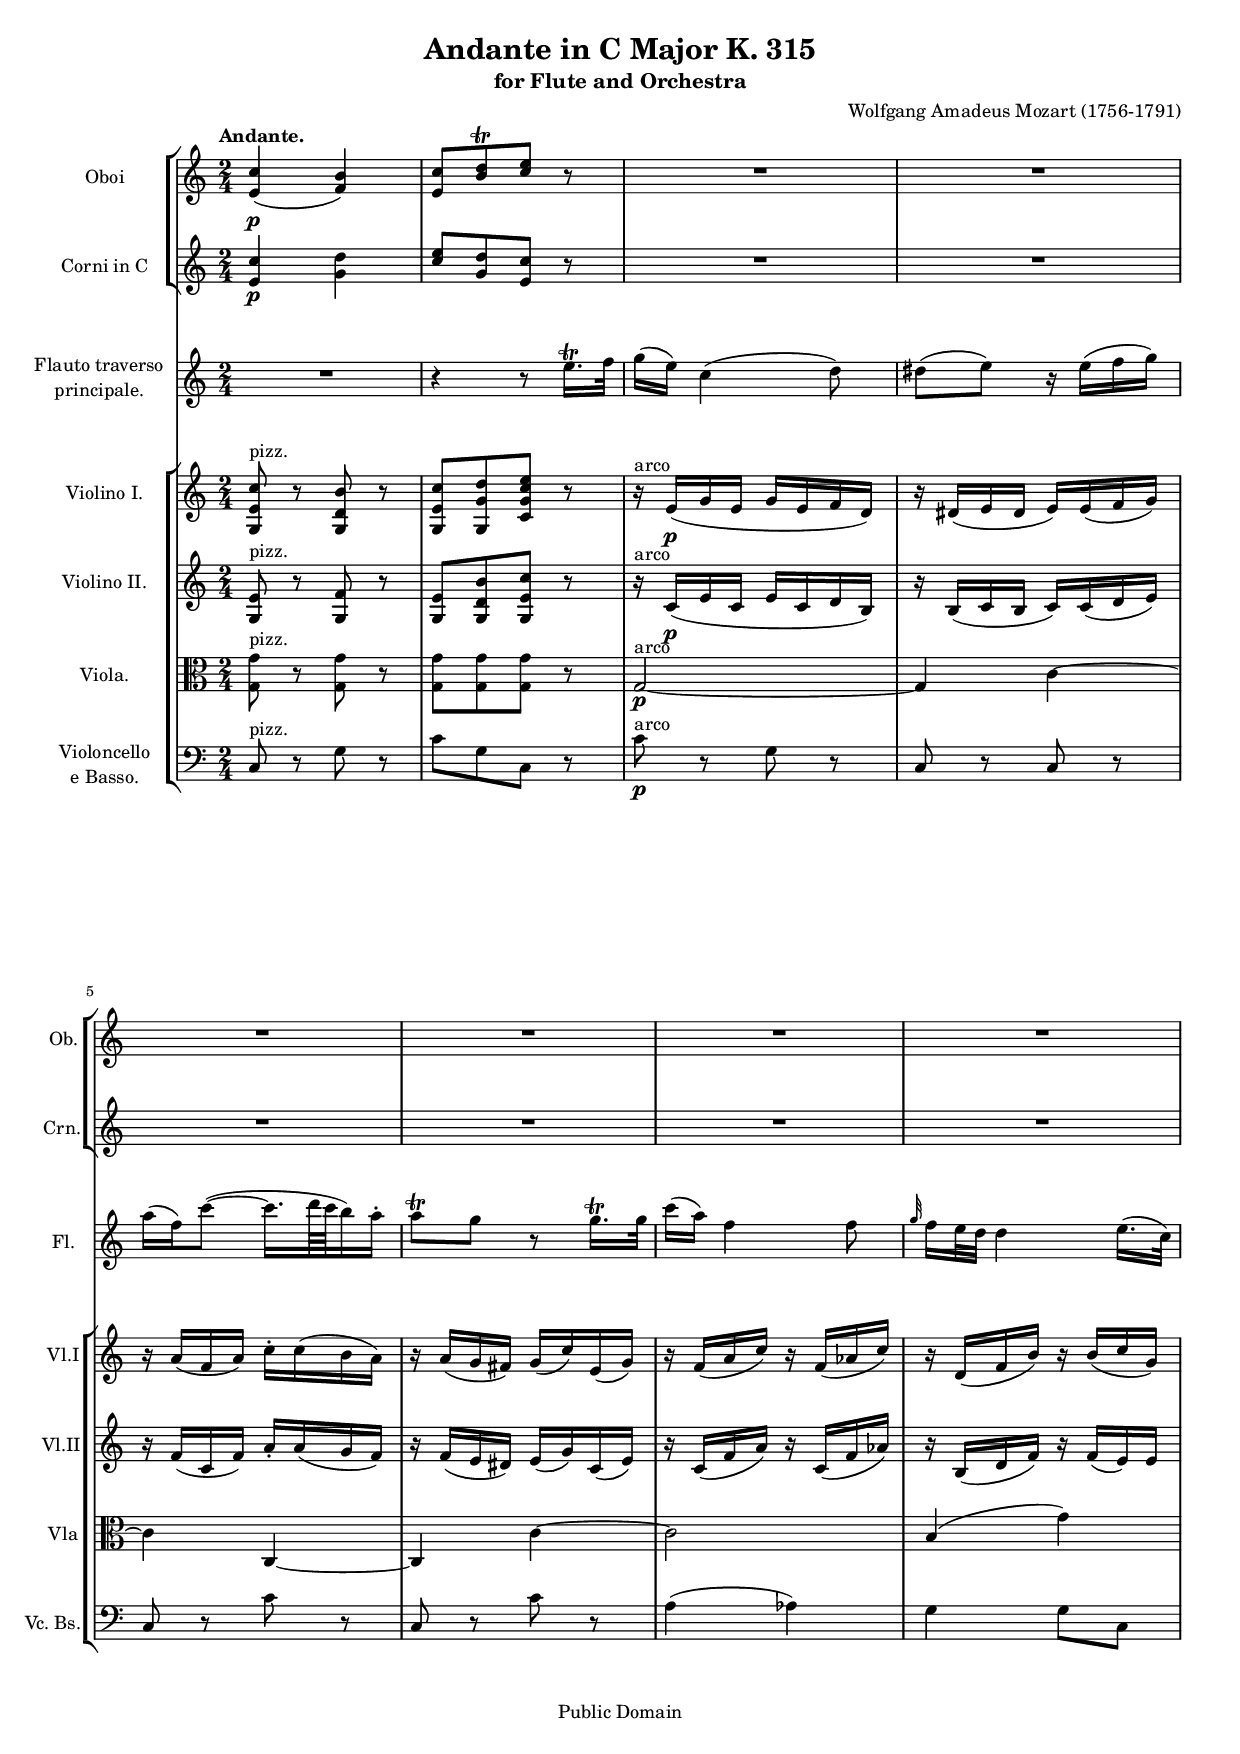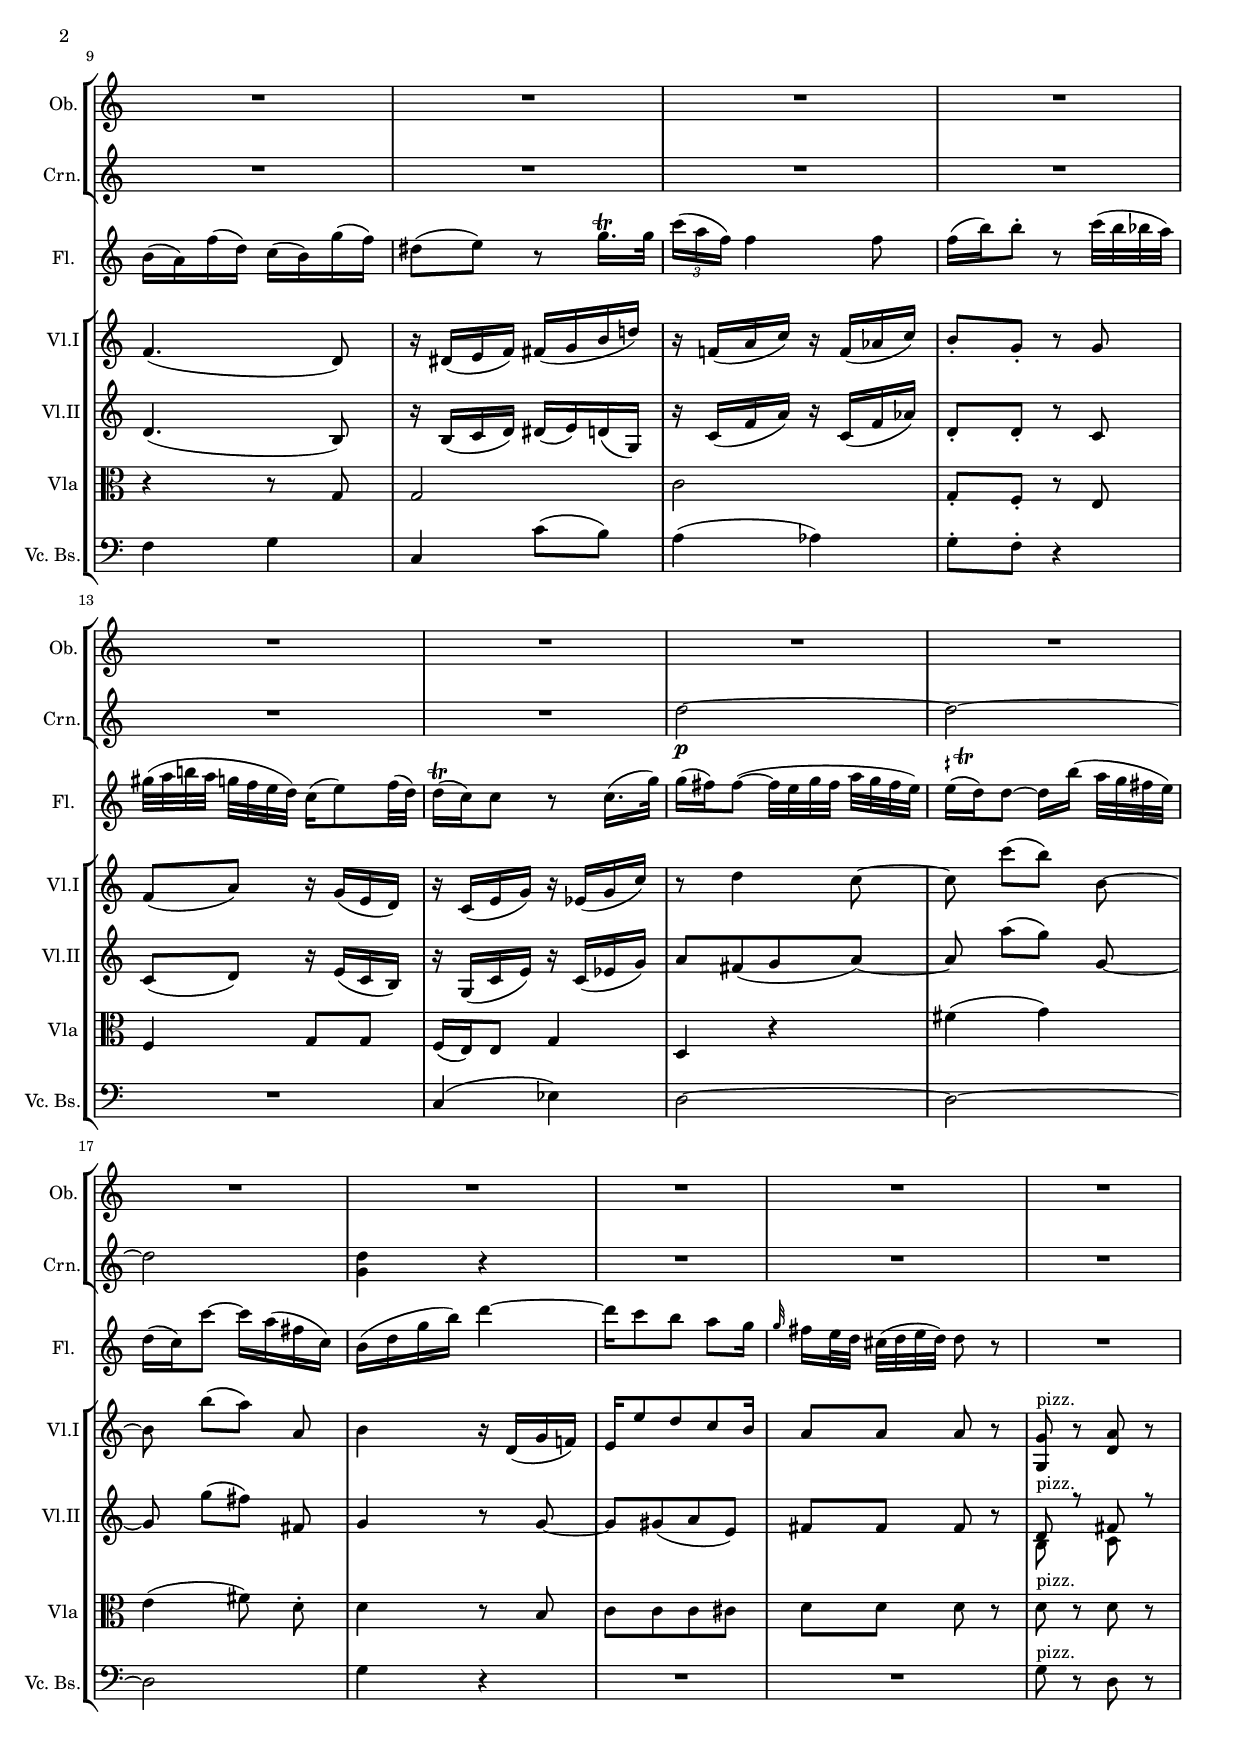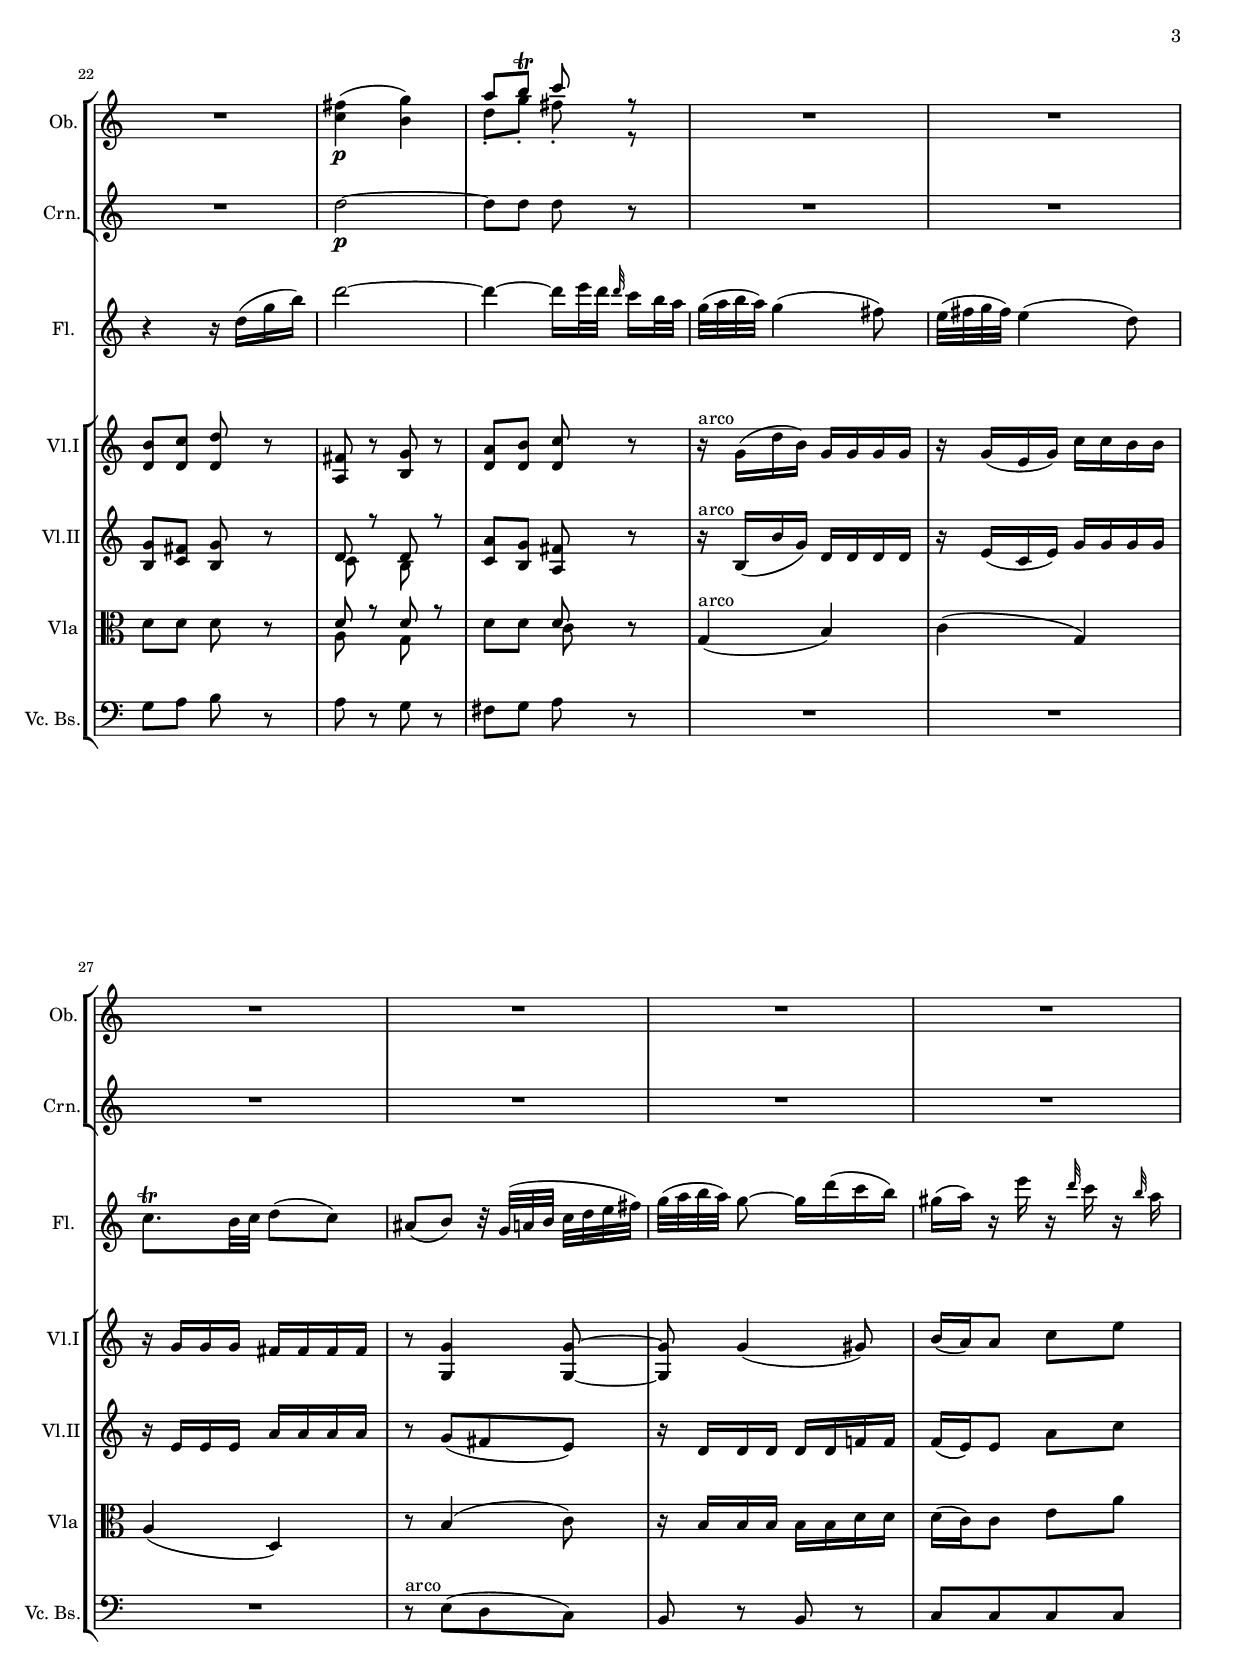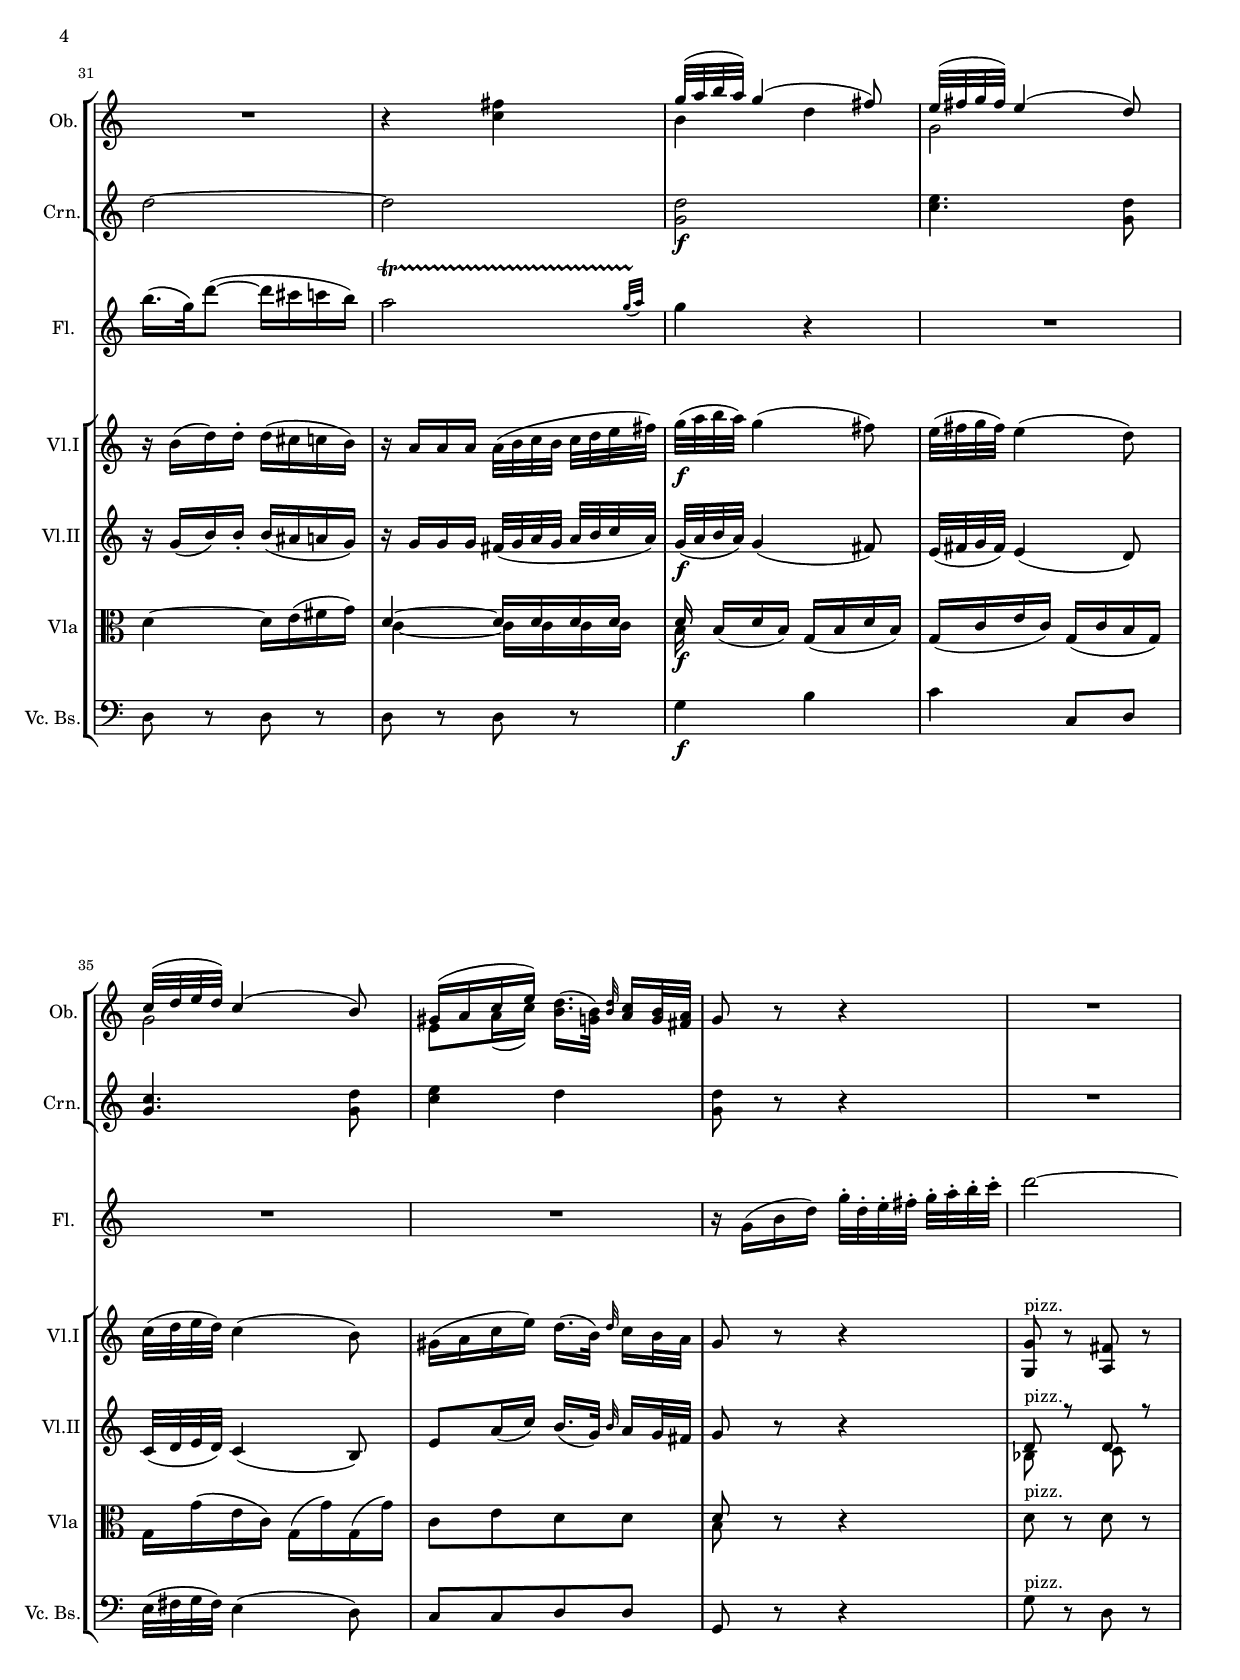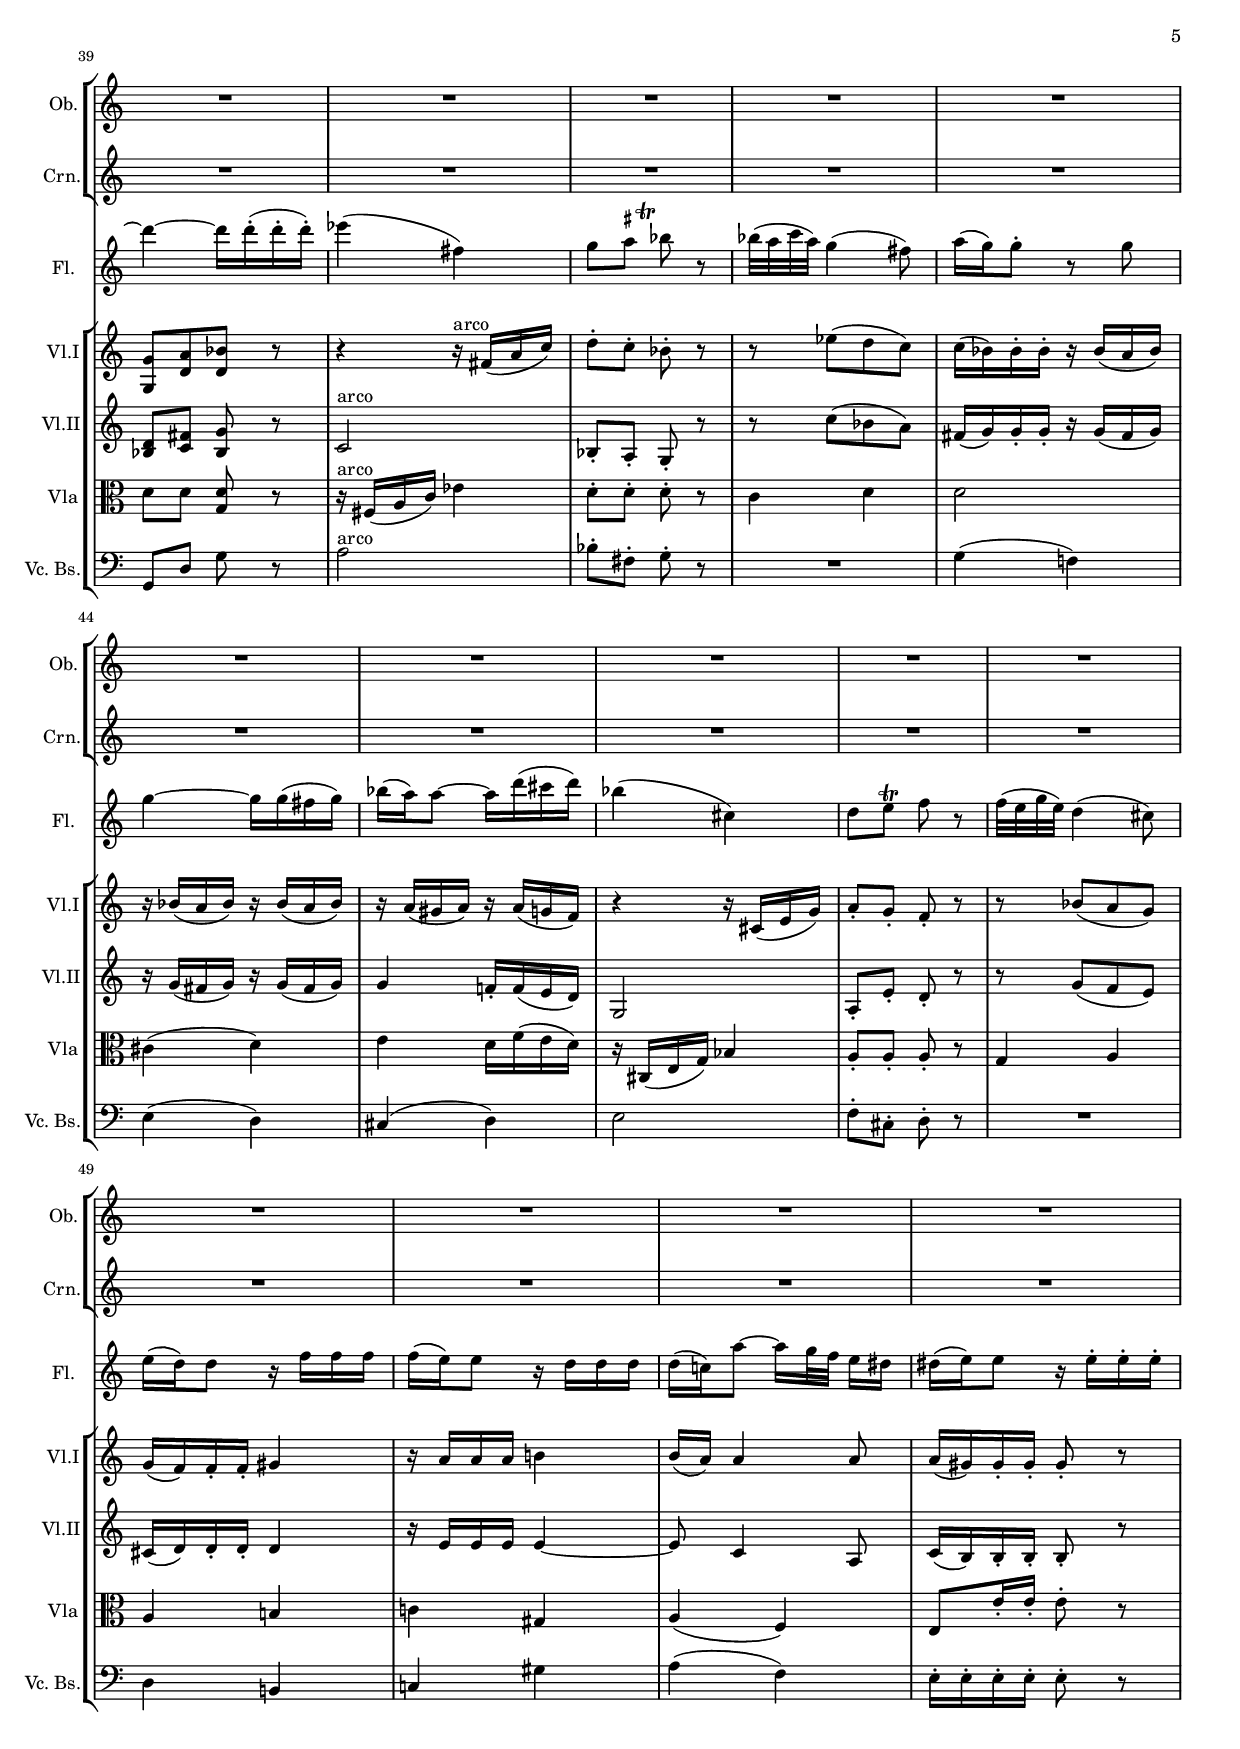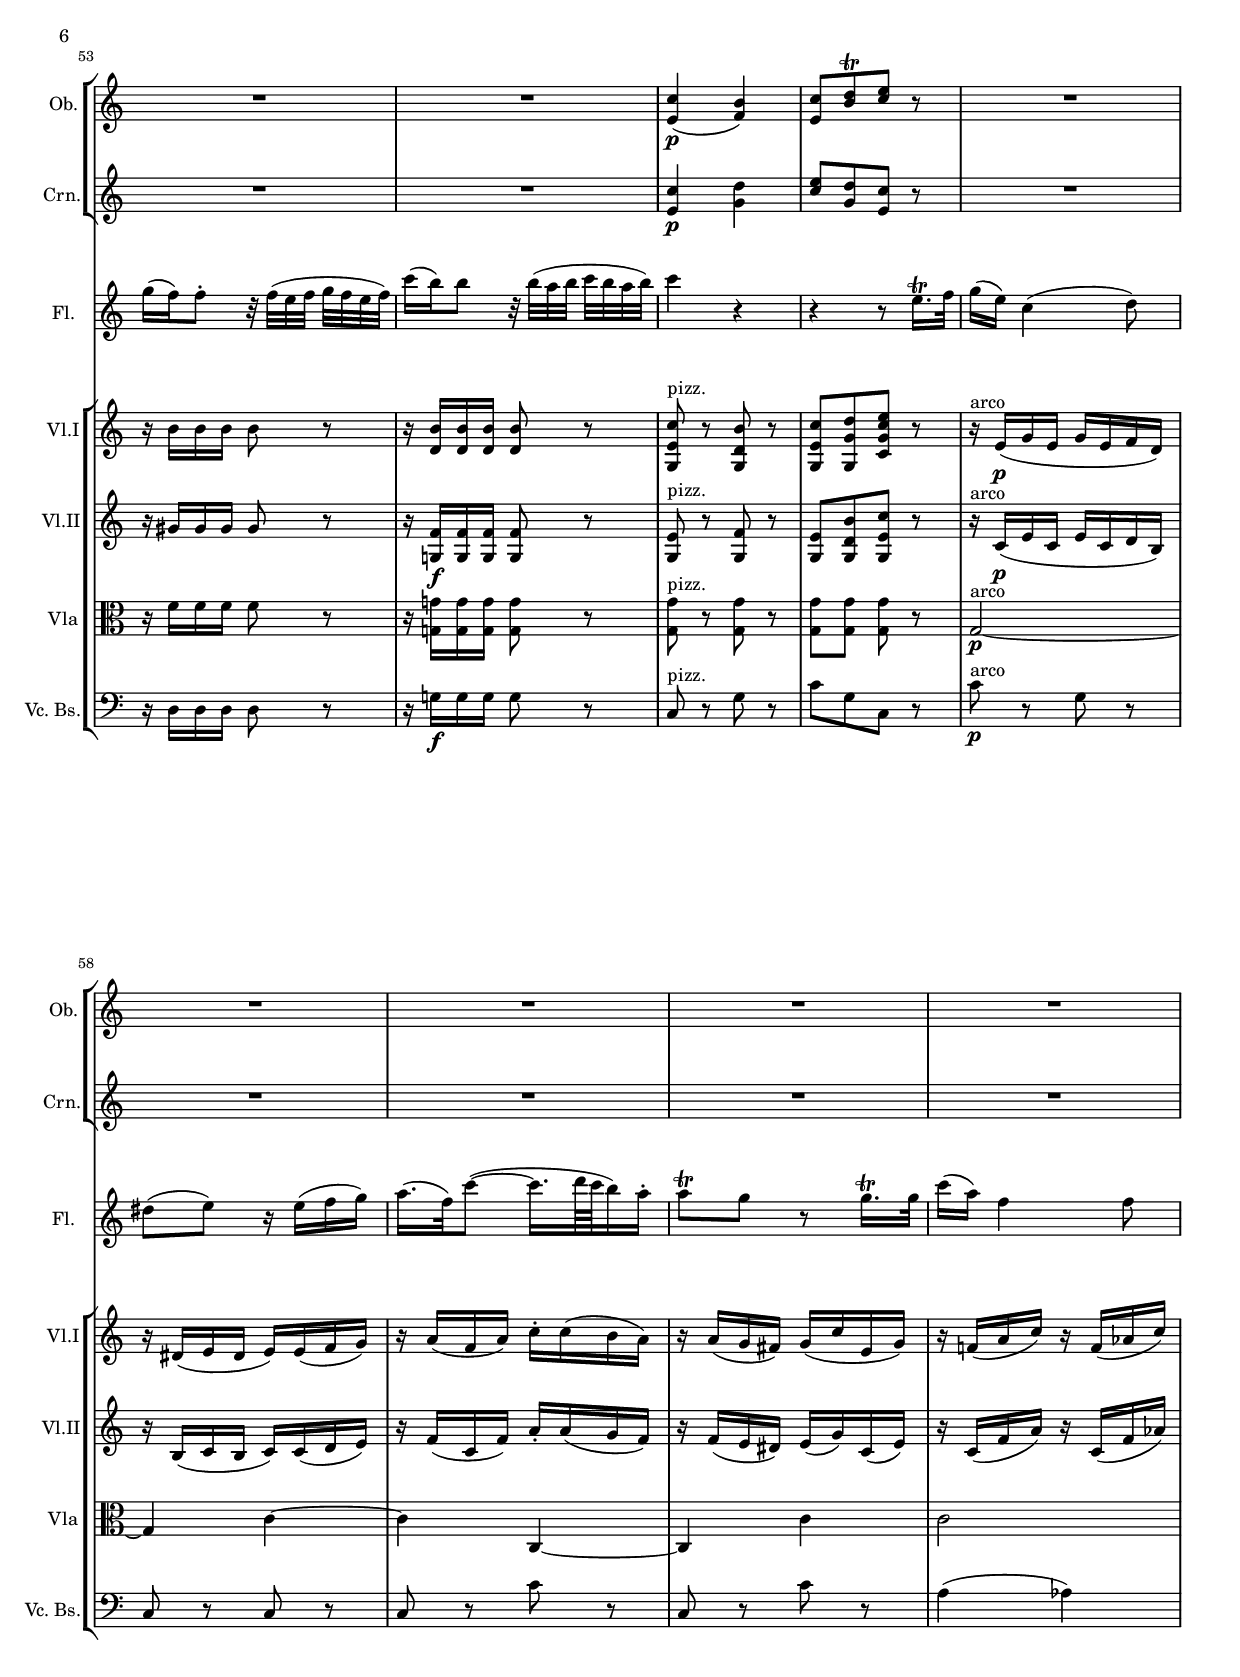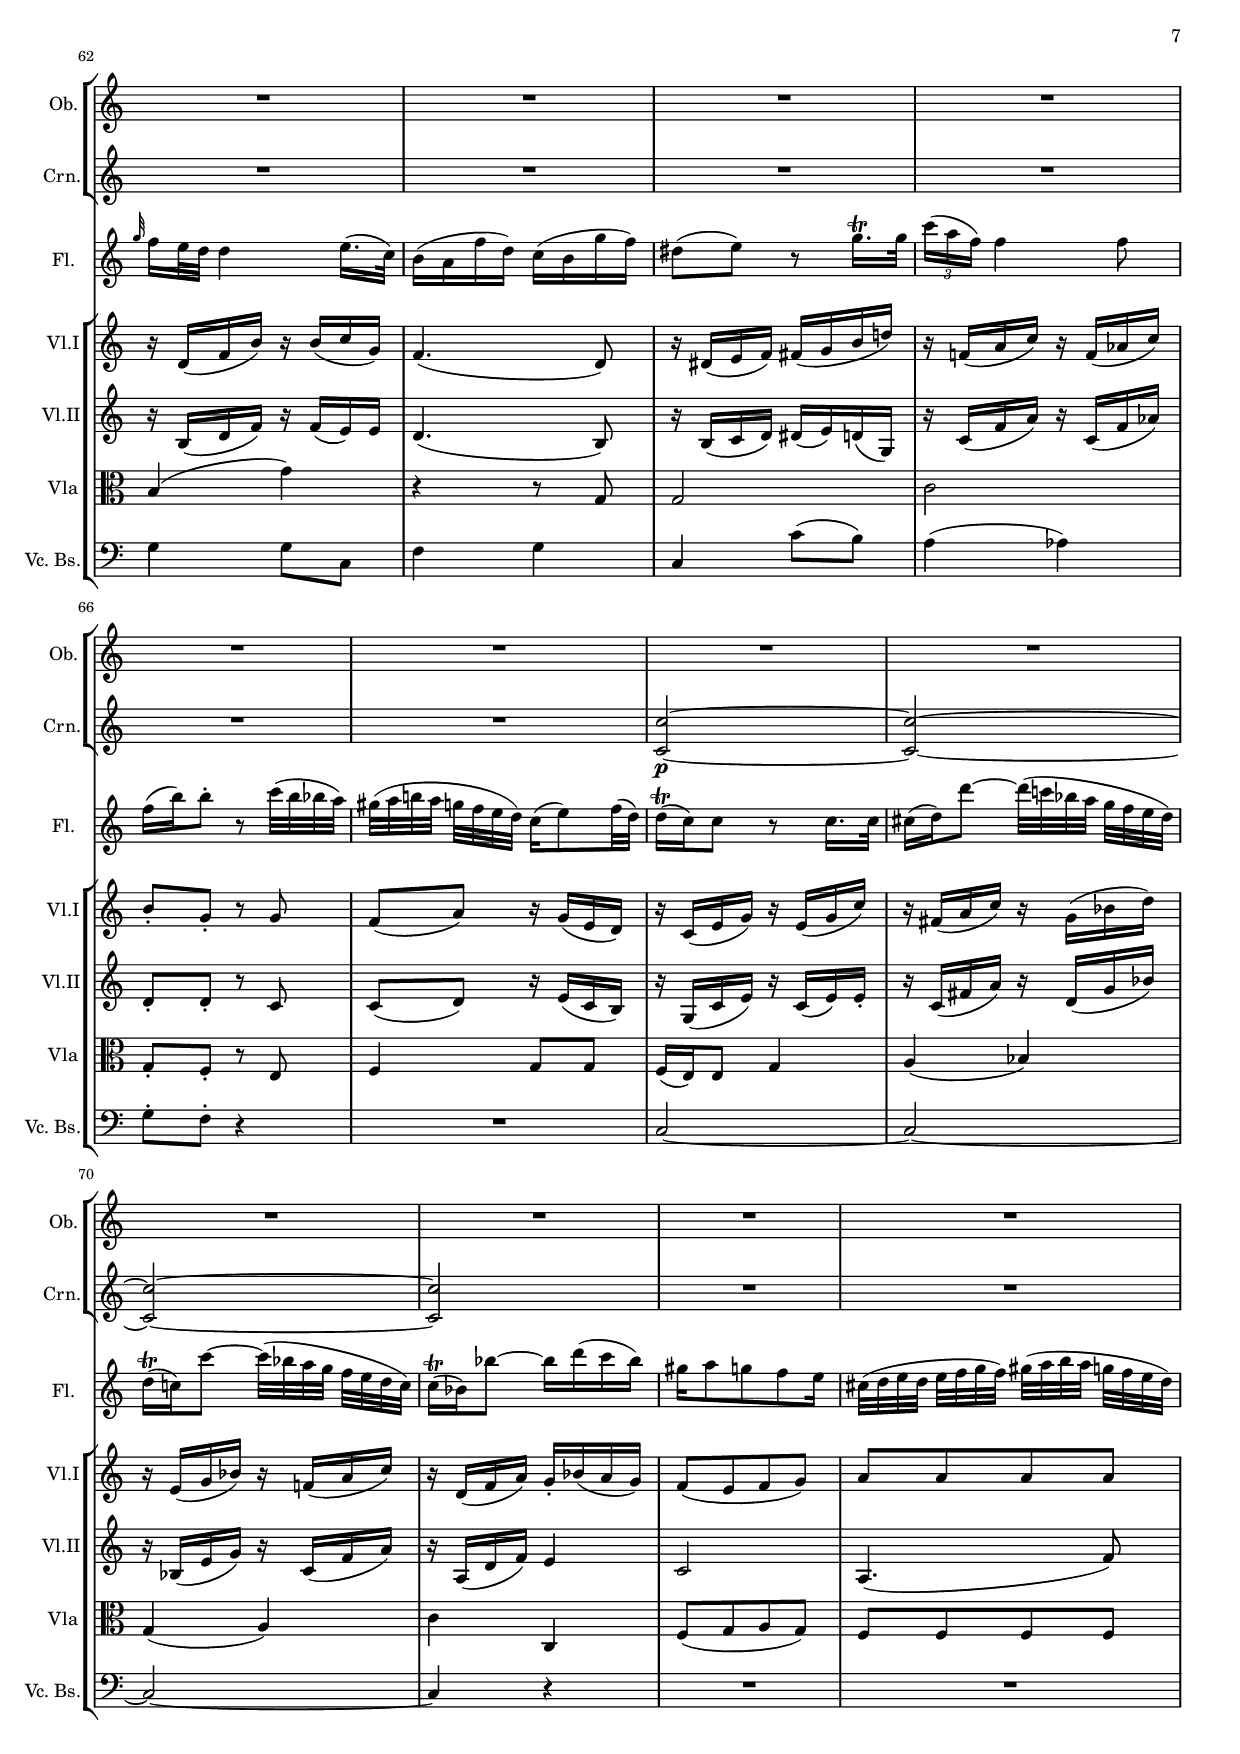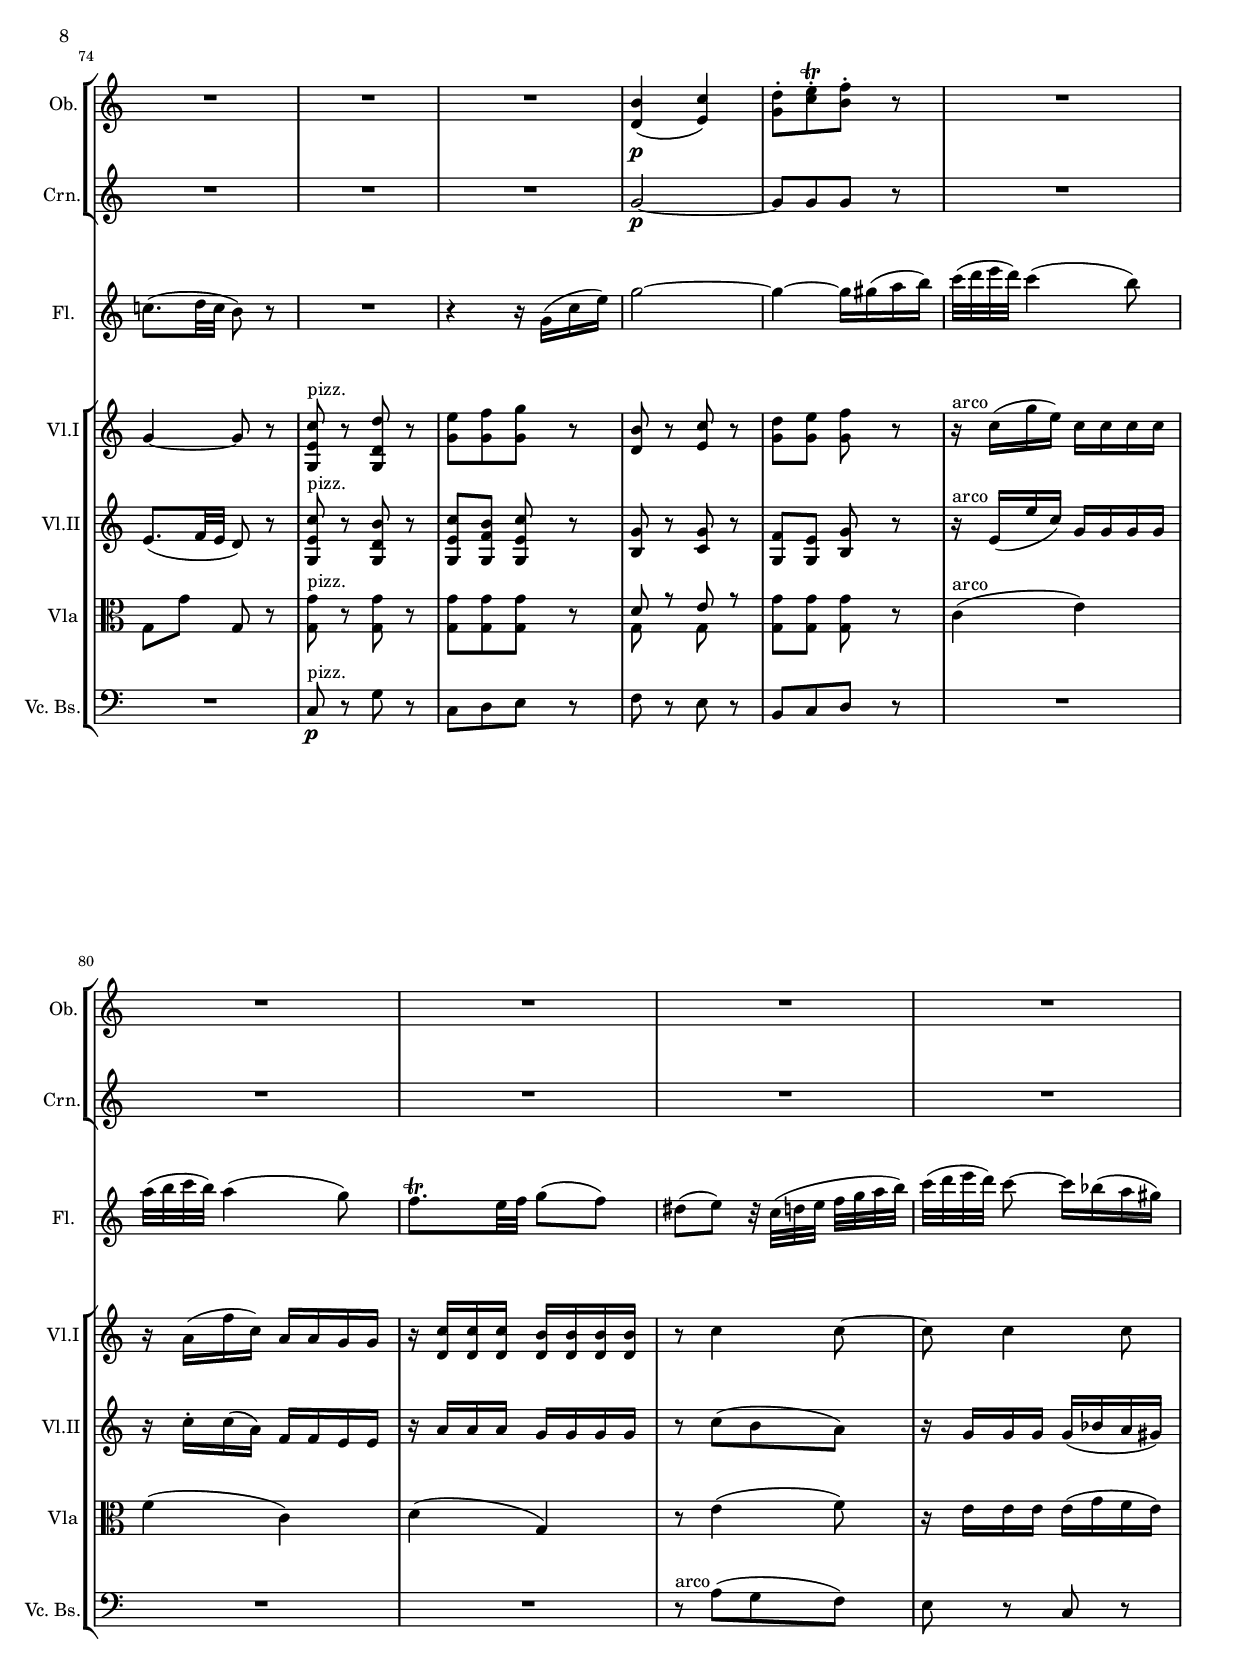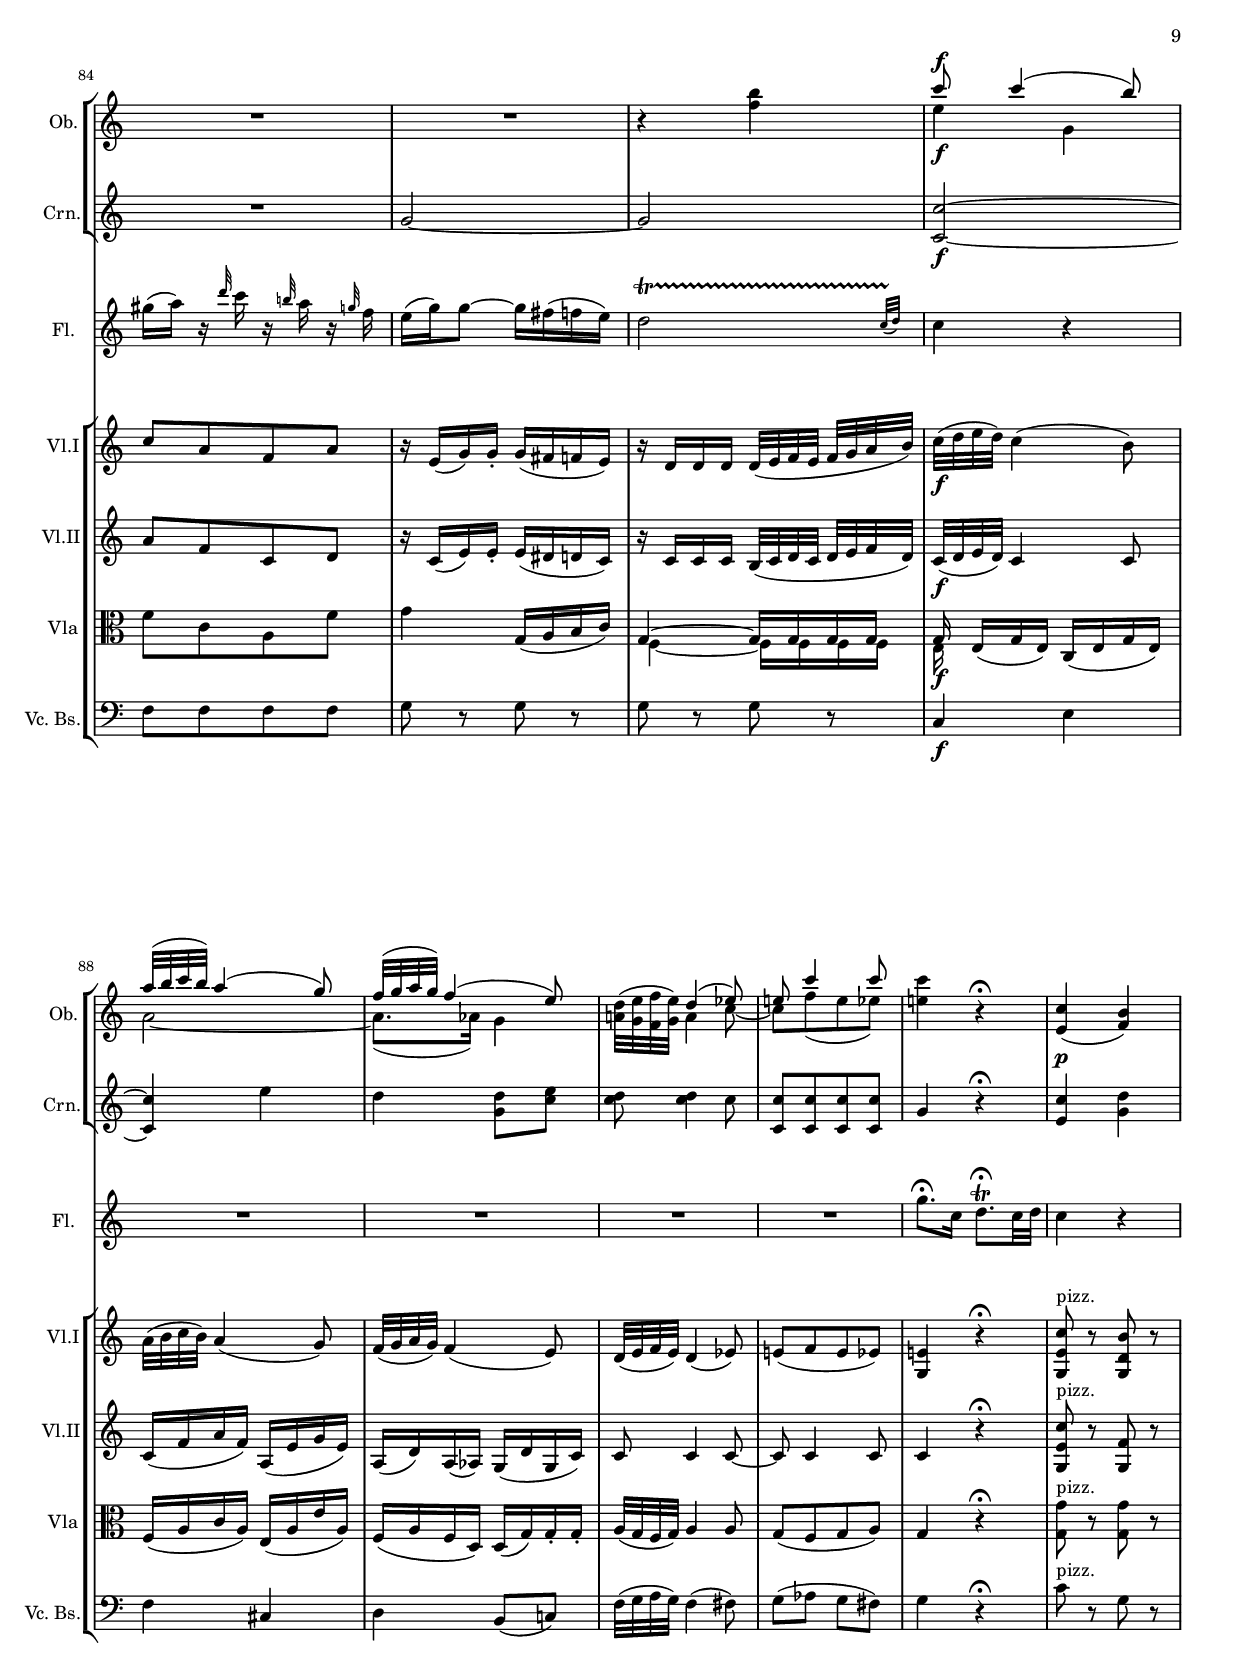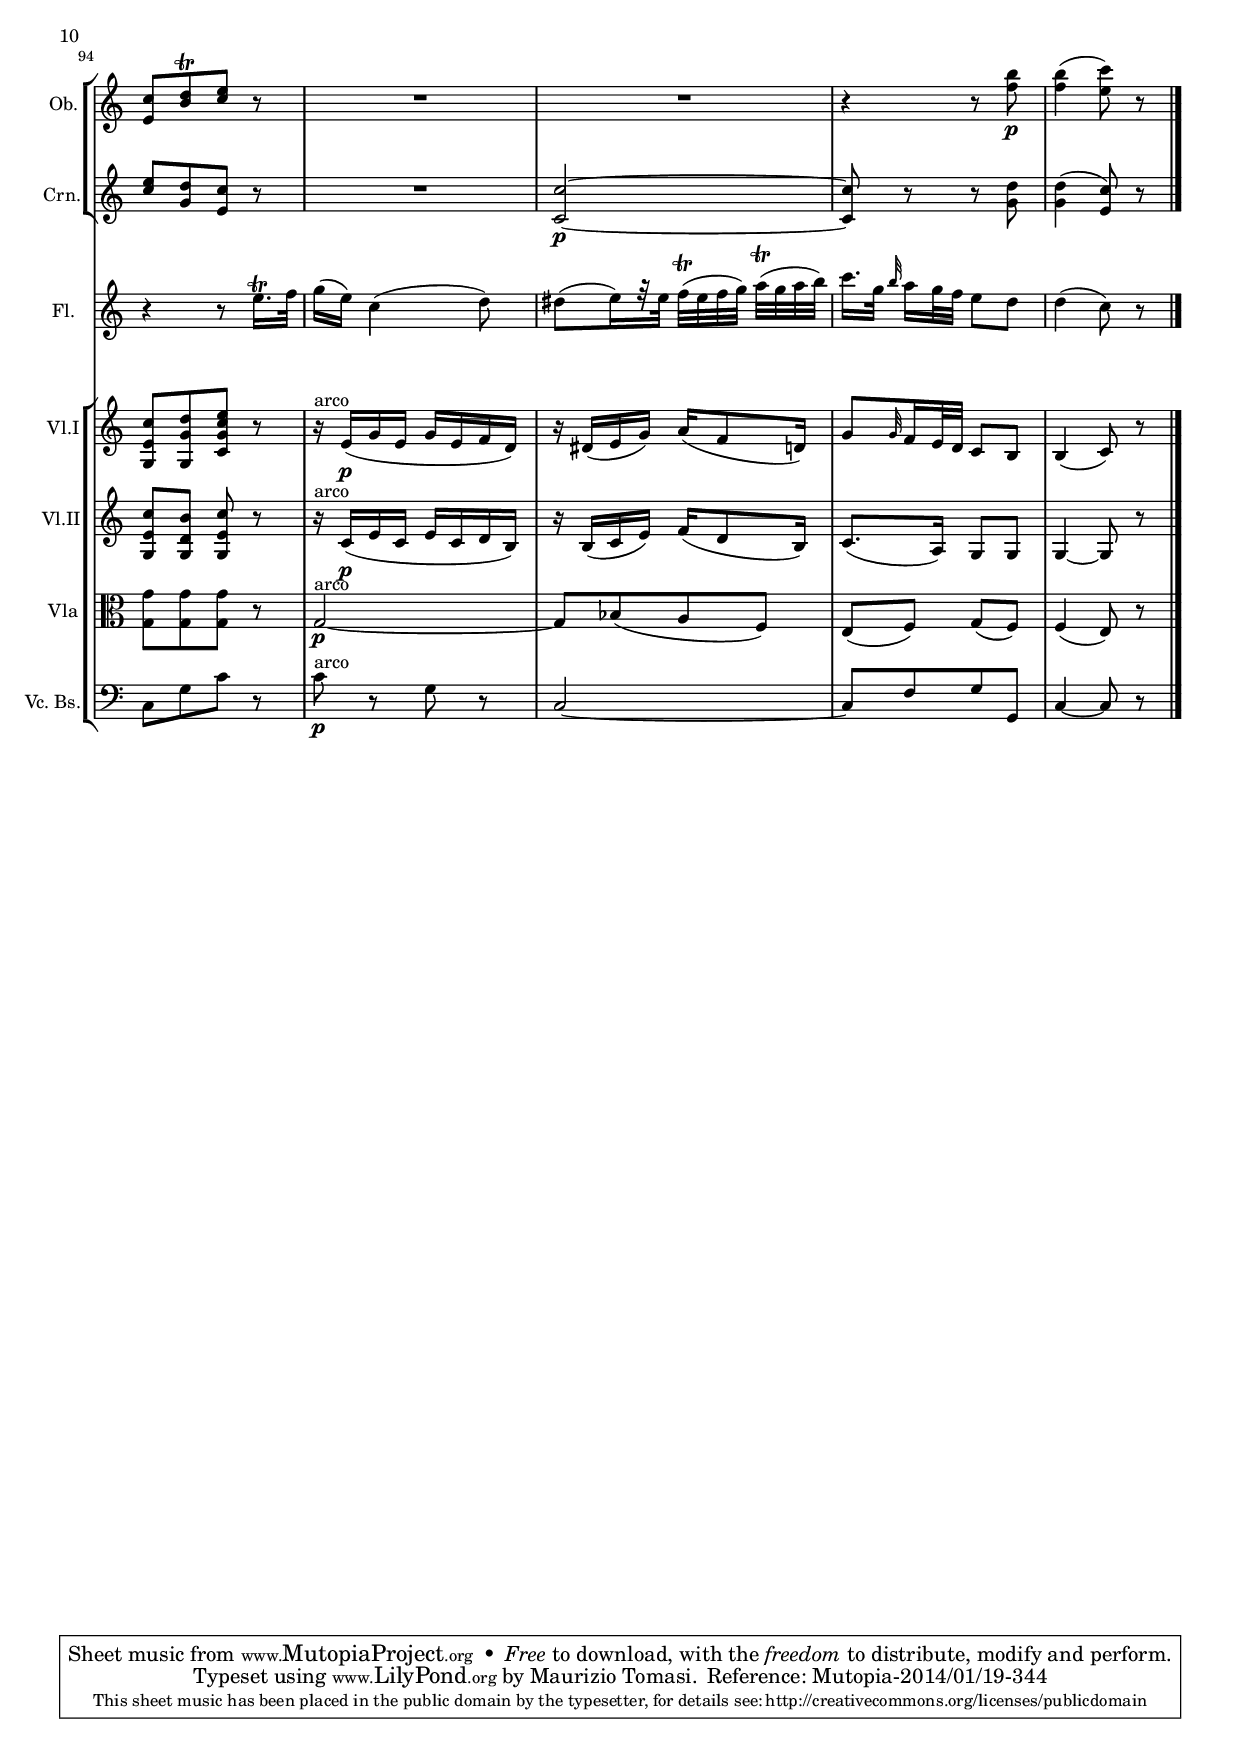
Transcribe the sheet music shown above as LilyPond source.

% -*- LilyPond -*-

\version "2.18.0"

#(set-global-staff-size 16)

\include "defs.ly"

%\include "oboi.ly"
\version "2.18.0"
oboeIPart =  \relative c'' {
    \key c \major
    \clef violin

    \noTupletBracket

    c4(\p b)
    | c8[ d\trill e] r
    | R2*20
    | fis4(\p g)
    | \partcombineApart a8 b\trill c r \partcombineAutomatic
    | R2*7
    | r4 fis,
    | g32( a b a) g4( fis8)
    | e32( fis g fis) e4( d8)
    | c32( d e d) c4( b8)
    | gis16[( a c e)] d16.[( b32)] \grace { d } c16[ b32 a]
    | g8 r r4
    | R2*17
    | c4(\p b)
    | c8[ d\trill e] r
    | R2*20
    | b4(\p c) 
    | d8[ e\trill f] r
    | R2*7
    | r4 b
    | c8\f c4( b8)
    | a32( b c b) a4( g8)
    | f32( g a g) f4( e8)

% 90
    | d32( e f e) d4( es8)
    | e!8 c'4 c8
    | c4 r\fermata
    | c,(\p b)
    | c8[ d\trill e] r
    | R2*2
    | r4 r8 b'\p
    | b4( c8) r

    \bar "|."
}

\version "2.18.0"
oboeIIPart =  \relative e' {
    \key c \major
    \clef violin

    \noTupletBracket

    \lowerDynamics e4(\p f)
    | e8[ b'\trill c] r
    | R2*20
    | c4( b)
    | d8-. g-. fis-. r
    | R2*7
    | r4 c
    | b d
    | g,2
    | g
    | e8[ a16( c)] b16.[( g32)] \grace { b } a16[ g32 fis]
    | g8 r r4
    | R2*17
    | e4(\p f)
    | e8[ b'\trill c] r
    | R2*20
    | \lowerDynamics d,4(\p e)
    | g8[-. c-. b-.] r
    | R2*7
    | r4 f'
    | e\f g,
    | a2 ~
    | a8.( as16) g4

% 90
    | a!32( g f g) a4 c8 ~
    | c[ f( e es)]
    | e!4 r\fermata
    | \lowerDynamics e,4(\p f)
    | e8[ b'\trill c] r
    | R2*2
    | r4 r8 f\p
    | f4( e8) r

    \bar "|."
}

%\include "horns.ly"
\version "2.18.0"
hornIPart =  \relative c'' {
    \key c \major
    \clef violin

    \noTupletBracket
    
    c4\p d
    | e8[ d c] r
    | R2*12
    | d2\p ~
    | d ~
    | d
    | d4 r
    | R2*4
    | d2\p ~
    | d8 d d r
    | R2*6

% 31
    | d2 ~
    | d
    | d\f
    | e4. d8
    | c4. d8
    | e4 d
    | d8 r r4
    | R2*17
    | c4\p d
    | e8[ d c] r
    | R2*11
    | c2\p ~
    | c ~
    | c ~
    | c
    | R2*5
    | g2\p ~
    | g8[ g g] r
    | R2*6
    | g2 ~
    | g
    | c\f ~
    | c4 e
    | d d8 e

% 90
    | d d4 c8
    | c[ c c c]
    | g4 r\fermata
    | c4 d
    | e8[ d c] r
    | R2
    | c2\p ~
    | c8 r r d
    | d4( c8) r

    \bar "|."
}

\version "2.18.0"
hornIIPart =  \relative e' {
    \key c \major
    \clef violin

    \noTupletBracket
    
    e4\p g
    | c8[ g e] r
    | R2*12
    | d'2\p ~
    | d ~
    | d
    | g,4 r
    | R2*4
    | d'2\p ~
    | d8 d d r
    | R2*6

% 31
    | d2 ~
    | d
    | g,\f
    | c4. g8
    | g4. g8
    | c4 d
    | g,8 r r4
    | R2*17
    | e4\p g
    | c8[ g e] r
    | R2*11
    | c2\p ~
    | c ~
    | c ~
    | c
    | R2*5
    | g'2\p ~
    | g8[ g g] r
    | R2*6
    | g2 ~
    | g
    | c,\f ~
    | c4 e'
    | d g,8 c

% 90
    | c c4 c8
    | c,[ c c c]
    | g'4 r\fermata
    | e4 g
    | c8[ g e] r
    | R2
    | c2\p ~
    | c8 r r g'
    | g4( e8) r

    \bar "|."
}

\version "2.18.0"

flutePart =  \relative e'' {
#(define afterGraceFraction (cons 15 16))
    \key c \major
    \clef violin

    \noTupletBracket

    R2
    | r4 r8 e16.\trill f32
    | g16( e) c4( d8)
    | dis( e) r16 e( f g)
    | a( f) c'8( ~ c16. d64 c b16) a-.
    | a8\trill g r g16.\trill g32
    | c16( a) f4 f8
    | \grace { g32 } f16 e32 d d4 e16.( c32)
    | b16( a) f'( d) c( b) g'( f)

% 10
    | dis8( e) r g16.\trill g32
    | \tuplet 3/2 { c16( a f) } f4 f8
    | f16( b) b8-. r c32( b bes a)
    | gis( a b! a g[ f e d)] c16( e8) f32( d)
    | d16(\trill c) c8 r c16.( g'32)
    | g16( fis) fis8( ~ fis32 e g fis a[ g fis e)]
    | e16(^\markup { \tiny \semisharp
		      \hspace #0.3 \musicglyph #"scripts.trill" }
      d) d8 ~ d16 b'( a32[ g fis e)]
    | d16( c) c'8 ~ c16 a( fis c)
    | b( d g b) d4 ~
    | d16 c8 b a[ g16]

% 20
    | \grace { g32 } fis16 e32 d cis[( d e d)] d8 r
    | R2
    | r4 r16 d( g b)
    | d2 ~
    | d4 ~ d16 e32 d \grace { d32 } c16[ b32 a]
    | g( a b a) g4( fis8)
    | e32( fis g fis) e4( d8)
    | c8.\trill b32 c d8( c)
    | ais( b) r32 g( a b c[ d e fis)]
    | g[( a b a)] g8 ~ g16 d'( c b)

% 30
    | gis( a) r e' r \grace { d32 } c16 r \grace { b32 } a16
    | b16.( g32) d'8( ~ d16 cis c b)
    | \afterGrace a2 \startTrillSpan { g32[( a)] \stopTrillSpan }
    | g4 r
    | R2*3
    | r16 g,( b d) g32-. d-. e-. fis-. g-.[ a-. b-. c-.]
    | d2 ~
    | d4 ~ d16 \raiseSlur d-.( d-. d-.)

% 40
    | es4( fis,)
    | g8 a^\markup { \tiny \sharp
		     \hspace #0.3 \musicglyph #"scripts.trill" }
      bes r
    | bes32( a c a) g4( fis8)
    | a16( g) g8-. r g
    | g4 ~ g16 g( fis g)
    | bes( a) a8 ~ a16 d( cis d)
    | bes4( cis,)
    | d8 e\trill f r
    | f32( e g e) d4( cis8)
    | e16( d) d8 r16 f f f

% 50
    | f( e) e8 r16 d d d
    | d( c!) a'8 ~ a16 g32 f e16[ dis]
    | dis( e) e8 r16 e-. e-. e-.
    | g( f) f8-. r32 f( e f g[ f e f)]
    | c'16( b) b8 r32 b( a b c[ b a b)]
    | c4 r
    | r r8 e,16.\trill f32
    | g16( e) c4( d8)
    | dis( e) r16 e( f g)
    | a16.[( f32) c'8(] ~ c16. d64 c b16) a-.

% 60
    | a8\trill g r g16.\trill g32
    | c16( a) f4 f8
    | \grace { g32 } f16e32 d d4 e16.( c32)
    | b16( a f'd) c( b g' f)
    | dis8( e) r g16.\trill g32
    | \tuplet 3/2 { c16( a f) } f4 f8
    | f16( b) b8-. r c32( b bes a)
    | gis[( a b! a] g[ f e d)] c16( e8) f32( d)
    | d16(\trill c) c8 r c16. c32
    | cis16( d) d'8 ~ d32[( c! bes a] g[ f e d)]

% 70
    | d16(\trill c!) c'8 ~ c32[( bes a g] f[ e d c)]
    | c16(\trill bes) bes'8 ~ bes16 d( c bes)
    | gis a8 g f e16
    | cis32[( d e d] e[ f g f)] gis[( a b a] g[ f e d)]
    | c!8.( d32 c b8) r
    | R2
    | r4 r16 g( c e)
    | g2 ~
    | g4 ~ g16 gis( a b)
    | c32( d e d) c4( b8)

% 80
    | a32( b c b) a4( g8)
    | f8.\trill e32 f g8( f)
    | dis( e) r32 c[( d e] f g a b)
    | c[( d e d)] c8 ~ c16[ bes( a gis)]
    | gis( a) r \grace { d32 } c16 r \grace { b!32 } a16 r \grace { g32 } f16
    | e( g) g8 ~ g16 fis( f e)
    | \afterGrace d2 \startTrillSpan { c32[( d)] \stopTrillSpan}
    | c4 r
    | R2*4

% 92
    | g'8.\fermata c,16 d8.\trill\fermata c32 d
    | c4 r
    | r r8 e16.\trill f32
    | g16( e) c4( d8)
    | dis[( e16) r32 e] \raiseScript f32[(\trill e f g)]
      \raiseScript a[(\trill g a b)]
    | c16. g32 \grace { b } a16[ g32 f] e8 d
    | d4( c8) r

    \bar "|."
}

\version "2.18.0"
violinIPart =  \relative g {
    \key c \major
    \clef violin

    \noTupletBracket

    <g e' c'>8^\markup { pizz. } r <g d' b'> r
    | <g e' c'> [ <g g' d'> <c g' c e> ] r
    | r16^\markup { arco } \lowerDynamics e(\p g e g e f d)
    | r dis( e dis e) e( f g)
    | r a( f a) c-. c( b a)
    | r a( g fis) g( c) e,( g)
    | r f( a c) r f,( as c)
    | r d,( f b) r b( c g)
    | f4.( d8)
    | r16 dis( e f) fis( g b d!)

% 10
    | r f,!( a c) r f,( as c)
    | b8-. g-. r g
    | f( a) r16 g( e d)
    | r c( e g) r es( g c)
    | r8 d4 c8 ~
    | c c'([ b]) b, ~
    | b b'[( a]) a,
    | b4 r16 d,( g f!)
    | e16[ e'8 d c b16]
    | a8 a a r

% 20
    | <g, g'>^\markup { pizz. } r <d' a'> r
    | <d b'> <d c'> <d d'> r
    | <a fis'> r <b g'> r
    | <d a'> <d b'> <d c'> r
    | r16^\markup { arco } g( d' b) g g g g
    | r g( e g) c c b b
    | r g g g fis fis fis fis
    | r8 <g, g'>4 <g g'>8 ~
    | <g g'> g'4( gis8)

% 30
    | b16( a) a8 c e
    | r16 b( d) d-. d( cis c b)
    | r a a a a32( b c b c[ d e fis)]
    | g(\f a b a) g4( fis8)
    | e32( fis g fis) e4( d8)
    | c32( d e d) c4( b8)
    | gis16( a c e) d16.( b32) \grace { d32 } c16[ b32 a]
    | g8 r r4
    | <g, g'>8^\markup { pizz. } r <a fis'> r
    | <g g'>8[ <d' a'> <d bes'>] r

% 40
    | r4 r16^\markup { arco } fis( a c)
    | d8-. c-. bes-. r
    | r es[( d c)]
    | c16( bes) bes-. bes-. r bes( a bes)
    | r bes( a bes) r bes( a bes)
    | r a( gis a) r a( g f)
    | r4 r16 cis( e g)
    | a8-. g-. f-. r
    | r bes[( a g)]
    | g16( f) f-. f-. gis4

% 50
    | r16 a a a b!4
    | b16( a) a4 a8
    | a16( gis) gis-. gis-. gis8-. r
    | r16 b b b b8 r
    | r16 <d,\f b'>16[ q q ] q8 r
    %| r16 { d,\f d d d8 } { b'16 b b b8 } r8
    | <g, e' c'>^\markup { pizz. } r <g d' b'> r
    | <g e' c'>[ <g g' d'> <c g' c e>] r
    | r16^\markup { arco } \lowerDynamics e(\p g e g e f d)
    | r dis( e dis e) e( f g)
    | r a( f a) c-. c( b a)

% 60
    | r a( g fis) g( c e, g)
    | r f!( a c) r f,( as c)
    | r d,( f b) r b( c g)
    | f4.( d8)
    | r16 dis( e f) fis( g b d!)
    | r16 f,!( a c) r f,( as c)
    | b8-. g-. r g
    | f( a) r16 g( e d)
    | r c( e g) r e( g c)
    | r fis,( a c) r g( bes d)

% 70
    | r e,( g bes) r f!( a c)
    | r d,( f a) g-. bes( a g)
    | f8[( e f g)]
    | a[ a a a]
    | g4 ~ g8 r
    | <g, e' c'>^\markup { pizz. } r <g d' d'> r
    | <g' e'>8[ <g f'> <g g'>] r
    | <d b'> r <e c'> r
    | <g d'>8[ <g e'>] <g f'> r
    | r16^\markup { arco } c16( g' e) c c c c

% 80
    | r a( f' c) a a g g
    | r << { d d d d d d d } { c' c c b b b b } >>
    | r8 c4 c8 ~
    | c c4 c8
    | c[ a f a]
    | r16 e( g) g-. g( fis f e)
    | r d d d d32( e f e f[ g a b)]
    | c(\f d e d) c4( b8)
    | a32( b c b) a4( g8)
    | f32( g a g) f4( e8)

% 90
    | d32( e f e) d4( es8)
    | e![( f e es)]
    | <g, e'!>4 r\fermata
    | <g e' c'>8^\markup { pizz. } r <g d' b'> r
    | <g e' c'>[ <g g' d'> <c g' c e>] r
    | r16^\markup { arco } \lowerDynamics e(\p g e g e f d)
    | r dis( e g) a[( f8 d16])
    | g8[ \grace { g32 } f16 e32 d] c8 b
    | b4( c8) r

    \bar "|."
}

\version "2.18.0"
violinIIPart =  \relative g {
    \key c \major
    \clef violin

    \noTupletBracket

    <g e'>8^\markup { pizz. } r <g f'> r
    | <g e'>[ <g d' b'> <g e' c'>] r
    | r16^\markup { arco } \lowerDynamics c(\p e c e c d b)
    | r b( c b c) c( d e)
    | r f( c f) a-. a( g f)
    | r f( e dis) e( g) c,( e)
    | r c( f a) r c,( f as)
    | r b,( d f) r f( e) e
    | d4.( b8)

% 10
    | r16 b( c d) dis( e) d( g,)
    | r16 c( f a) r c,( f as)
    | d,8-. d-. r c
    | c( d) r16 e( c b)
    | r g( c e) r c( es g)
    | a8[ fis( g a)] ~
    | a a'[( g)] g, ~
    | g g'[( fis)] fis,
    | g4 r8 g ~
    | g[ gis( a e)]

% 20
    | fis fis fis r
    | << { d^\markup { pizz. } r fis r } \\ { b, s c s } >>
    | <b g'>8[ <c fis>] <b g'> r
    | << { d r d r } \\ { c s b s } >>
    | <c a'>8[ <b g'>] <a fis'> r
    | r16^\markup { arco } b( b' g) d d d d
    | r e( c e) g g g g
    | r e e e a a a a
    | r8 g[( fis e)]
    | r16 d d d d d f! f

% 30
    | f( e) e8 a c
    | r16 g( b) b-. b( ais a g)
    | r g g g fis32( g a g a[ b c a)]
    | g(\f a b a) g4( fis8)
    | e32( fis g fis) e4( d8)
    | c32( d e d) c4( b8)
    | e8 a16( c) b16.[( g32)] \grace { b32 } a16[ g32 fis]
    | g8 r r4
    | << { d8^\markup { pizz. } r d r } \\ { bes s c s } >>
    | <d bes> <fis c> <g bes,> r

% 40
    | c,2^\markup { arco }
    | bes8-. a-. g-. r
    | r c'[( bes a)]
    | fis16( g) g-. g-. r g( fis g)
    | r g( fis g) r g( fis g)
    | g4 f!16-. f( e d)
    | g,2
    | a8-. e'-. d-. r
    | r g[( f e)]
    | cis16( d) d-. d-. d4

% 50
    | r16 e e e e4 ~
    | e8 c4 a8
    | c16( b) b-. b-. b8-. r
    | r16 gis' gis gis gis8 r
    | r16 << { g,!\f g g g8 } { f'16 f f f8 } >> r
    | <g, e'>^\markup { pizz. } r <g f'> r
    | <g e'>[ <g d' b'> <g e' c'>] r
    | r16^\markup { arco } \lowerDynamics c(\p e c e c d b)
    | r b( c b c) c( d e)
    | r f( c f) a-. a( g f)

% 60
    | r f( e dis) e( g) c,( e)
    | r c( f a) r c,( f as)
    | r b,( d f) r f( e) e
    | d4.( b8)
    | r16 b( c d) dis( e) d( g,)
    | r16 c( f a) r c,( f as)
    | d,8-. d-. r c
    | c( d) r16 e( c b)
    | r g( c e) r c( e) e-.
    | r c( fis a) r d,( g bes)

% 70
    | r bes,( e g) r c,( f a)
    | r a,( d f) e4
    | c2
    | a4.( f'8)
    | e8.( f32 e d8) r
    | <g, e' c'>^\markup { pizz. } r <g d' b'> r
    | <g e' c'>8[ <g f' b>] <g e' c'> r
    | <b g'> r <c g'> r
    | <g f'>8[ <g e'>] <b g'> r
    | r16^\markup { arco } e( e' c) g g g g

% 80
    | r c-. c( a) f f e e
    | r a a a g g g g
    | r8 c[( b a)]
    | r16 g g g g( bes a gis)
    | a8[ f c d]
    | r16 c( e) e-. e( dis d c)
    | r c c c b32( c d c d[ e f d)]
    | c(\f d e d) c4 c8
    | c16( f a f) a,( e' g e)
    | a,( d) a( as) g( d' g, c)

% 90
    | c8 c4 c8 ~
    | c c4 c8
    | c4 r\fermata
    | <g e' c'>8^\markup { pizz. } r <g f'> r
    | <g e' c'>8[ <g d' b'>] <g e' c'> r
    | r16^\markup { arco } \lowerDynamics c16(\p e c e c d b)
    | r b( c e) f( d8 b16)
    | c8.( a16) g8 g
    | g4 ~ g8 r

    \bar "|."
}

\version "2.18.0"
violaPart =  \relative g {
    \key c \major
    \clef alto

    \noTupletBracket
    
    <g g'>8^\markup { pizz. } r <g g'> r
    | <g g'>8[ q q ] r
    | g2\p^\markup { arco } ~
    | g4 c ~
    | c c, ~
    | c c' ~
    | c2
    | b4( g')
    | r r8 g,

% 10
    | g2
    | c
    | g8-. f-. r e
    | f4 g8 g
    | f16( e) e8 g4
    | d r
    | fis'( g)
    | e( \set Staff.autoBeaming = ##f fis8) d-.
      \set Staff.autoBeaming = ##t
    | d4 r8 b
    | c[ c c cis]

% 20
    | d d d r
    | d^\markup { pizz. } r d r
    | d d d r
    | << { d r d r } \\ { a s g s } >>
    | d' d << { d } \\ { c } >> r
    | g4(^\markup { arco } b)
    | c( g)
    | a( d,)
    | r8 b'4( c8)
    | r16 b b b b b d d

% 30
    | d( c) c8 e a
    | d,4 ~ d16 e( fis g)
    | << { d4 ~ d16 d d d } \\ { c4 ~ c16 c c c } >>
    | << { d16 } \\ { b\f } >> b( d b) g( b d b)
    | g( c e c) g( c b g)
    | g g'( e c) g( g') g,( g')
    | c,8[ e d d]
    | << { d8 } \\ { b } >> r r4
    | d8^\markup { pizz. } r d r
    | d d <g, d'> r

% 40
    | r16^\markup { arco } fis( a c) es4
    | d8-. d-. d-. r
    | c4 d
    | d2
    | cis4( d)
    | e d16 f( e d)
    | r cis,( e g) bes4
    | a8-. a-. a-. r
    | g4 a
    | a b!

% 50
    | c! gis
    | a( f)
    | e8[ e'16-. e-.] e8-. r
    | r16 f f f f8 r
    | r16 <g,!\f g'!> <g g'> q q8 r
    | <g g'>^\markup { pizz. } r <g g'> r
    | <g g'>8 q q r
    | g2\p^\markup { arco } ~
    | g4 c ~
    | c c, ~

% 60
    | c c'
    | c2
    | b4( g')
    | r4 r8 g,
    | g2
    | c
    | g8-. f-. r e
    | f4 g8 g
    | f16( e) e8 g4
    | a( bes)

% 70
    | g( a)
    | c c,
    | f8[( g a g)]
    | f[ f f f]
    | g g' g, r
    | <g g'>^\markup { pizz. } r <g g'> r
    | <g g'>8[ q q ] r
    | << { d' r e r } \\ { g, s g s } >>
    | <g g'>8 q q r
    | \raiseText c4(^\markup { arco } e)

% 80
    | f( c)
    | d( g,)
    | r8 e'4( f8)
    | r16 e e e e( g f e)
    | f8[ c a f']
    | g4 g,16( a b c)
    | << { g4 ~ g16 g g g } \\ { f4 ~ f16 f f f } >>
    | << { g16 } \\ { e\f } >> e( g e) c( e g e)
    | f( a c a) e( a e' a,)
    | f( a f d) d( g) g-. g-.

% 90
    | a32( g f g) a4 a8
    | g[( f g a)]
    | g4 r\fermata
    | <g g'>8^\markup { pizz. } r <g g'> r
    | <g g'>8[ q q ] r
    | g2\p^\markup { arco } ~
    | g8[ bes( a f)]
    | e( f) g( f)
    | f4( e8) r

    \bar "|."
}

\version "2.18.0"

bassoPart =  \relative c {
    \key c \major
    \clef bass

    \noTupletBracket

    c8^\markup { pizz. } r g' r
    | c[ g c,] r
    | c'\p^\markup { arco } r g r
    | c, r c r
    | c r c' r
    | c, r c' r
    | a4( as)
    | g g8 c,
    | f4 g

% 10
    | c, c'8( b)
    | a4( as)
    | g8-. f-. r4
    | R2
    | c4( es)
    | d2 ~
    | d ~
    | d 
    | g4 r
    | R2*2

% 21
    | g8^\markup { pizz. } r d r
    | g a b r
    | a r g r
    | fis g a r
    | R2*3
    | r8^\markup { arco } e[( d c)]
    | b8 r b r

% 30
    | c[ c c c]
    | d r d r
    | d r d r
    | g4\f b
    | c c,8 d
    | e32( fis g fis) e4( d8)
    | c[ c d d]
    | g, r r4
    | g'8^\markup { pizz. } r d r
    | g, d' g r

% 40
    | a2^\markup { arco }
    | bes8-. fis-. g-. r
    | R2
    | g4( f!)
    | e( d)
    | cis( d)
    | e2
    | f8-. cis-. d-. r
    | R2
    | d4 b!

% 50
    | c! gis'
    | a( f)
    | e16-. e-. e-. e-. e8-. r
    | r16 d d d d8 r
    | r16 g!\f g g g8 r
    | c,^\markup { pizz. } r g' r
    | c[ g c,] r
    | c'8\p^\markup { arco } r g r
    | c, r c r
    | c r c' r 

% 60
    | c, r c' r
    | a4( as)
    | g g8 c,
    | f4 g
    | c, c'8( b)
    | a4( as)
    | g8-. f-. r4
    | R2
    | c2 ~
    | c ~

% 70
    | c ~
    | c4 r
    | R2*3
    | c8\p^\markup { pizz. } r g' r
    | c,[ d e] r
    | f r e r
    | b[ c d] r
    | R2*3

% 82
    | \raiseText r8^\markup { arco } a'[( g f)]
    | e r c r
    | f[ f f f]
    | g r g r
    | g r g r
    | c,4\f e
    | f cis
    | d b8( c!)
    | f32( g a g) f4( fis8)
    | g( as g fis)

% 90
    | g4 r\fermata
    | c8^\markup { pizz. } r g r
    | c,[ g' c] r
    | c\p^\markup { arco } r g r
    | c,2 ~
    | c8[ f g g,]
    | c4 ~ c8 r

    \bar "|."
}


\score {
  <<
	\override Score.BarNumber.padding = #3

	\new StaffGroup = "winds" <<

      \new Staff = "oboi" \with {
        printPartCombineTexts = ##f
        midiInstrument = #"oboe"
		instrumentName = "Oboi"
		shortInstrumentName = "Ob."
      } <<
        \tempo "Andante."
		\time 2/4
        \partcombine \oboeIPart \oboeIIPart
      >>

      \new Staff = "horns" \with {
        printPartCombineTexts = ##f
        midiInstrument = #"french horn"
		instrumentName = "Corni in C"
		shortInstrumentName = "Crn."
      } <<
		\time 2/4
		\partcombine \hornIPart \hornIIPart
      >>

	>>

	\new StaffGroup = "solo" <<

      \new Staff = "flute" \with {
        midiInstrument = #"flute"
		instrumentName = \markup {
          \center-column { "Flauto traverso" "principale." }
        }
		shortInstrumentName = "Fl."
      } <<
		\time 2/4
		\flutePart
      >>
	>>

	\new StaffGroup = "strings" <<

      \new Staff = violinI \with {
        midiInstrument = #"violin"
		instrumentName = "Violino I."
		shortInstrumentName = "Vl.I"
      } <<
		\time 2/4
		\violinIPart
      >>

      \new Staff = violinII \with {
        midiInstrument = #"violin"
		instrumentName = "Violino II."
		shortInstrumentName = "Vl.II"
      } <<
		\time 2/4
		\violinIIPart
      >>

      \new Staff = "viola" \with {
        midiInstrument = #"viola"
		instrumentName = "Viola."
		shortInstrumentName = "Vla"
      } <<
		\time 2/4
		\violaPart
      >>

      \new Staff = "basso" \with {
        midiInstrument = #"cello"
		instrumentName = \markup {
          \center-column { "Violoncello" "e Basso." }
        }
		shortInstrumentName = "Vc. Bs."
      } <<
		\time 2/4
		\bassoPart
      >>
	>>

  >>

  \midi {
    \tempo 4 = 46
  }

  \layout {
    indent = 20 \mm
    short-indent = 6 \mm
  }
}
